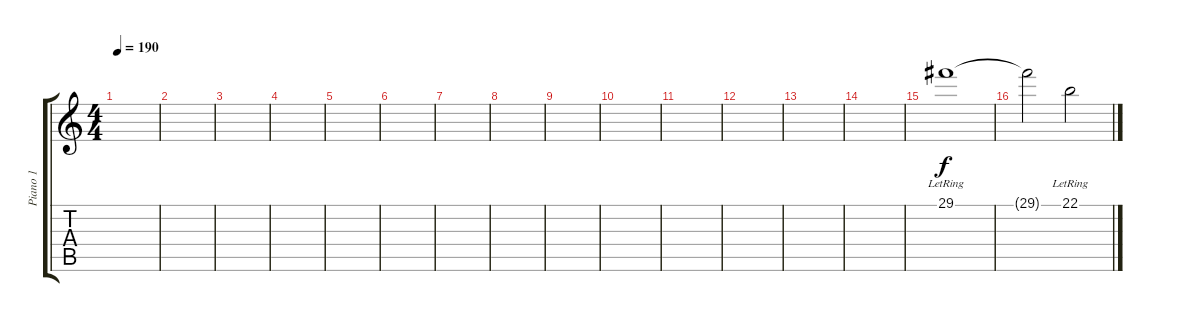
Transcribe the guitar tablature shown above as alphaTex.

\track ("Piano 1" "Piano 1") {instrument brightacousticpiano}
\staff {score tabs}
\tuning (Db4 Ab3 E3 B2 Gb2 B1) {hide}
\ts (4 4)
\tempo 190
\clef g2
\ks c
|
|
|
|
|
|
|
|
|
|
|
|
|
|
29.1{lr}.1 |
29.1{t}.2 22.1{lr}.2
